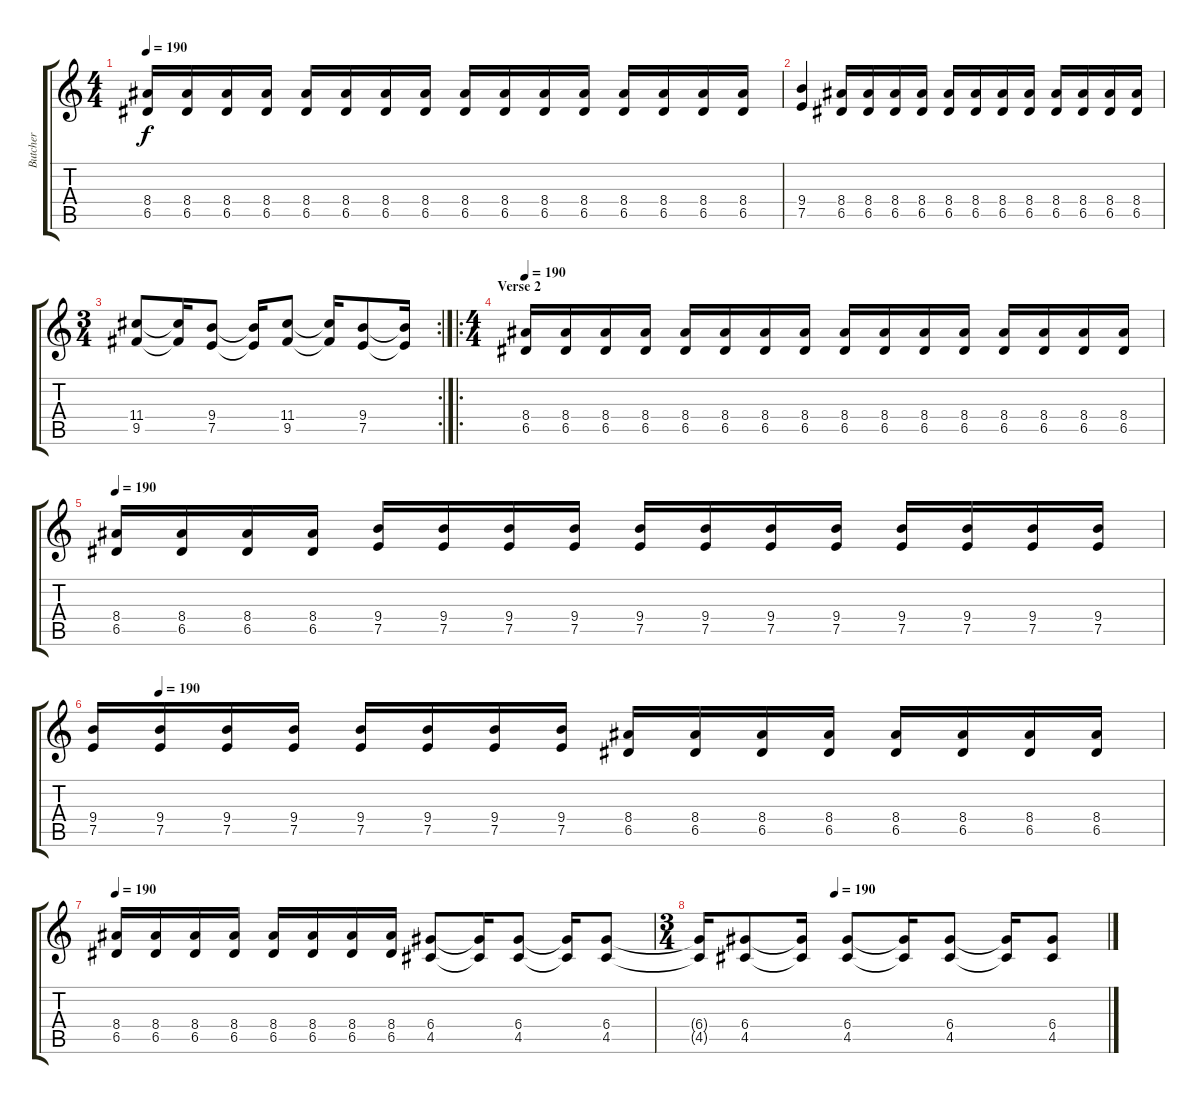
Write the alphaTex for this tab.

\track ("Butcher" "Butcher") {instrument distortionguitar}
\staff {score tabs}
\tuning (E4 B3 G3 D3 A2 E2) {hide}
\ts (4 4)
\tempo 190
\clef g2
\ks c
(8.4 6.5).16{dy f} (8.4 6.5).16 (8.4 6.5).16 (8.4 6.5).16 (8.4 6.5).16 (8.4 6.5).16 (8.4 6.5).16 (8.4 6.5).16 (8.4 6.5).16 (8.4 6.5).16 (8.4 6.5).16 (8.4 6.5).16 (8.4 6.5).16 (8.4 6.5).16 (8.4 6.5).16 (8.4 6.5).16 |
(9.4 7.5).4 (8.4 6.5).16 (8.4 6.5).16 (8.4 6.5).16 (8.4 6.5).16 (8.4 6.5).16 (8.4 6.5).16 (8.4 6.5).16 (8.4 6.5).16 (8.4 6.5).16 (8.4 6.5).16 (8.4 6.5).16 (8.4 6.5).16 |
\rc 2
\ts (3 4)
(11.4 9.5).8 (11.4{t} 9.5{t}).16 (9.4 7.5).8 (9.4{t} 7.5{t}).16 (11.4 9.5).8 (11.4{t} 9.5{t}).16 (9.4 7.5).8 (9.4{t} 7.5{t}).16 |
\ro
\ts (4 4)
\section ("" "Verse 2")
\tempo 190
(8.4 6.5).16 (8.4 6.5).16 (8.4 6.5).16 (8.4 6.5).16 (8.4 6.5).16 (8.4 6.5).16 (8.4 6.5).16 (8.4 6.5).16 (8.4 6.5).16 (8.4 6.5).16 (8.4 6.5).16 (8.4 6.5).16 (8.4 6.5).16 (8.4 6.5).16 (8.4 6.5).16 (8.4 6.5).16 |
\tempo 190
(8.4 6.5).16 (8.4 6.5).16 (8.4 6.5).16 (8.4 6.5).16 (9.4 7.5).16 (9.4 7.5).16 (9.4 7.5).16 (9.4 7.5).16 (9.4 7.5).16 (9.4 7.5).16 (9.4 7.5).16 (9.4 7.5).16 (9.4 7.5).16 (9.4 7.5).16 (9.4 7.5).16 (9.4 7.5).16 |
\tempo (190 0.0625)
(9.4 7.5).16 (9.4 7.5).16 (9.4 7.5).16 (9.4 7.5).16 (9.4 7.5).16 (9.4 7.5).16 (9.4 7.5).16 (9.4 7.5).16 (8.4 6.5).16 (8.4 6.5).16 (8.4 6.5).16 (8.4 6.5).16 (8.4 6.5).16 (8.4 6.5).16 (8.4 6.5).16 (8.4 6.5).16 |
\tempo 190
(8.4 6.5).16 (8.4 6.5).16 (8.4 6.5).16 (8.4 6.5).16 (8.4 6.5).16 (8.4 6.5).16 (8.4 6.5).16 (8.4 6.5).16 (6.4 4.5).8 (6.4{t} 4.5{t}).16 (6.4 4.5).8 (6.4{t} 4.5{t}).16 (6.4 4.5).8 |
\ts (3 4)
\tempo (190 0.3333333333333333)
(6.4{t} 4.5{t}).16 (6.4 4.5).8 (6.4{t} 4.5{t}).16 (6.4 4.5).8 (6.4{t} 4.5{t}).16 (6.4 4.5).8 (6.4{t} 4.5{t}).16 (6.4 4.5).8
